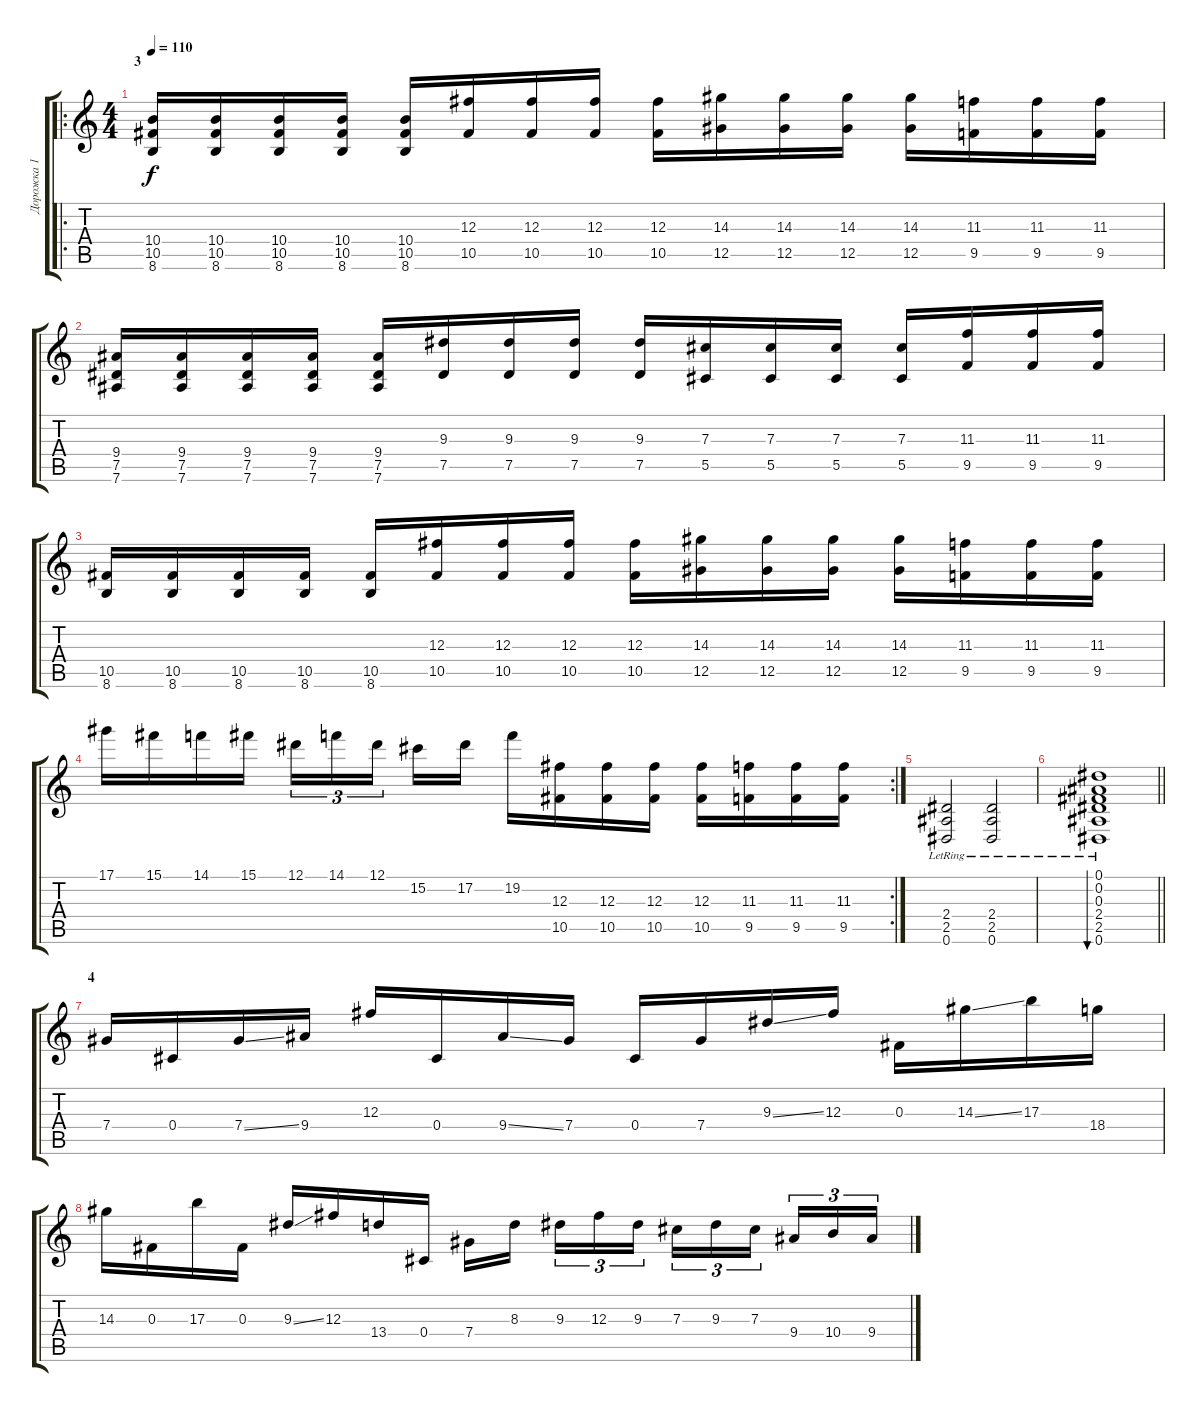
\track ("Дорожка 1" "Дорожка 1") {solo instrument distortionguitar}
\staff {score tabs}
\tuning (Eb4 Bb3 Gb3 Db3 Ab2 Eb2) {hide}
\ro
\ts (4 4)
\section ("" "3")
\tempo 110
\clef g2
\ks c
(10.4 10.5 8.6).16{dy f} (10.4 10.5 8.6).16 (10.4 10.5 8.6).16 (10.4 10.5 8.6).16 (10.4 10.5 8.6).16 (12.3 10.5).16 (12.3 10.5).16 (12.3 10.5).16 (12.3 10.5).16 (14.3 12.5).16 (14.3 12.5).16 (14.3 12.5).16 (14.3 12.5).16 (11.3 9.5).16 (11.3 9.5).16 (11.3 9.5).16 |
(9.4 7.5 7.6).16 (9.4 7.5 7.6).16 (9.4 7.5 7.6).16 (9.4 7.5 7.6).16 (9.4 7.5 7.6).16 (9.3 7.5).16 (9.3 7.5).16 (9.3 7.5).16 (9.3 7.5).16 (7.3 5.5).16 (7.3 5.5).16 (7.3 5.5).16 (7.3 5.5).16 (11.3 9.5).16 (11.3 9.5).16 (11.3 9.5).16 |
(10.5 8.6).16 (10.5 8.6).16 (10.5 8.6).16 (10.5 8.6).16 (10.5 8.6).16 (12.3 10.5).16 (12.3 10.5).16 (12.3 10.5).16 (12.3 10.5).16 (14.3 12.5).16 (14.3 12.5).16 (14.3 12.5).16 (14.3 12.5).16 (11.3 9.5).16 (11.3 9.5).16 (11.3 9.5).16 |
\rc 2
17.1.16 15.1.16 14.1.16 15.1.16 12.1.16{tu (3 2)} 14.1.16{tu (3 2)} 12.1.16{tu (3 2) beam splitsecondary} 15.2.16 17.2.16 19.2.16 (12.3 10.5).16 (12.3 10.5).16 (12.3 10.5).16 (12.3 10.5).16 (11.3 9.5).16 (11.3 9.5).16 (11.3 9.5).16 |
(2.4{lr} 2.5{lr} 0.6{lr}).2 (2.4{lr} 2.5{lr} 0.6{lr}).2 |
\barLineRight lightlight
(0.1{lr} 0.2{lr} 0.3{lr} 2.4{lr} 2.5{lr} 0.6{lr}).1{bu 240} |
\section ("" "4")
7.4.16 0.4.16 7.4{ss}.16 9.4.16 12.3.16 0.4.16 9.4{ss}.16 7.4.16 0.4.16 7.4.16 9.3{ss}.16 12.3.16 0.3.16 14.3{ss}.16 17.3.16 18.4.16 |
14.3.16 0.3.16 17.3.16 0.3.16 9.3{ss}.16 12.3.16 13.4.16 0.4.16 7.4.16 8.3.16{beam splitsecondary} 9.3.16{tu (3 2)} 12.3.16{tu (3 2)} 9.3.16{tu (3 2)} 7.3.16{tu (3 2)} 9.3.16{tu (3 2)} 7.3.16{tu (3 2) beam splitsecondary} 9.4.16{tu (3 2)} 10.4.16{tu (3 2)} 9.4.16{tu (3 2)}
